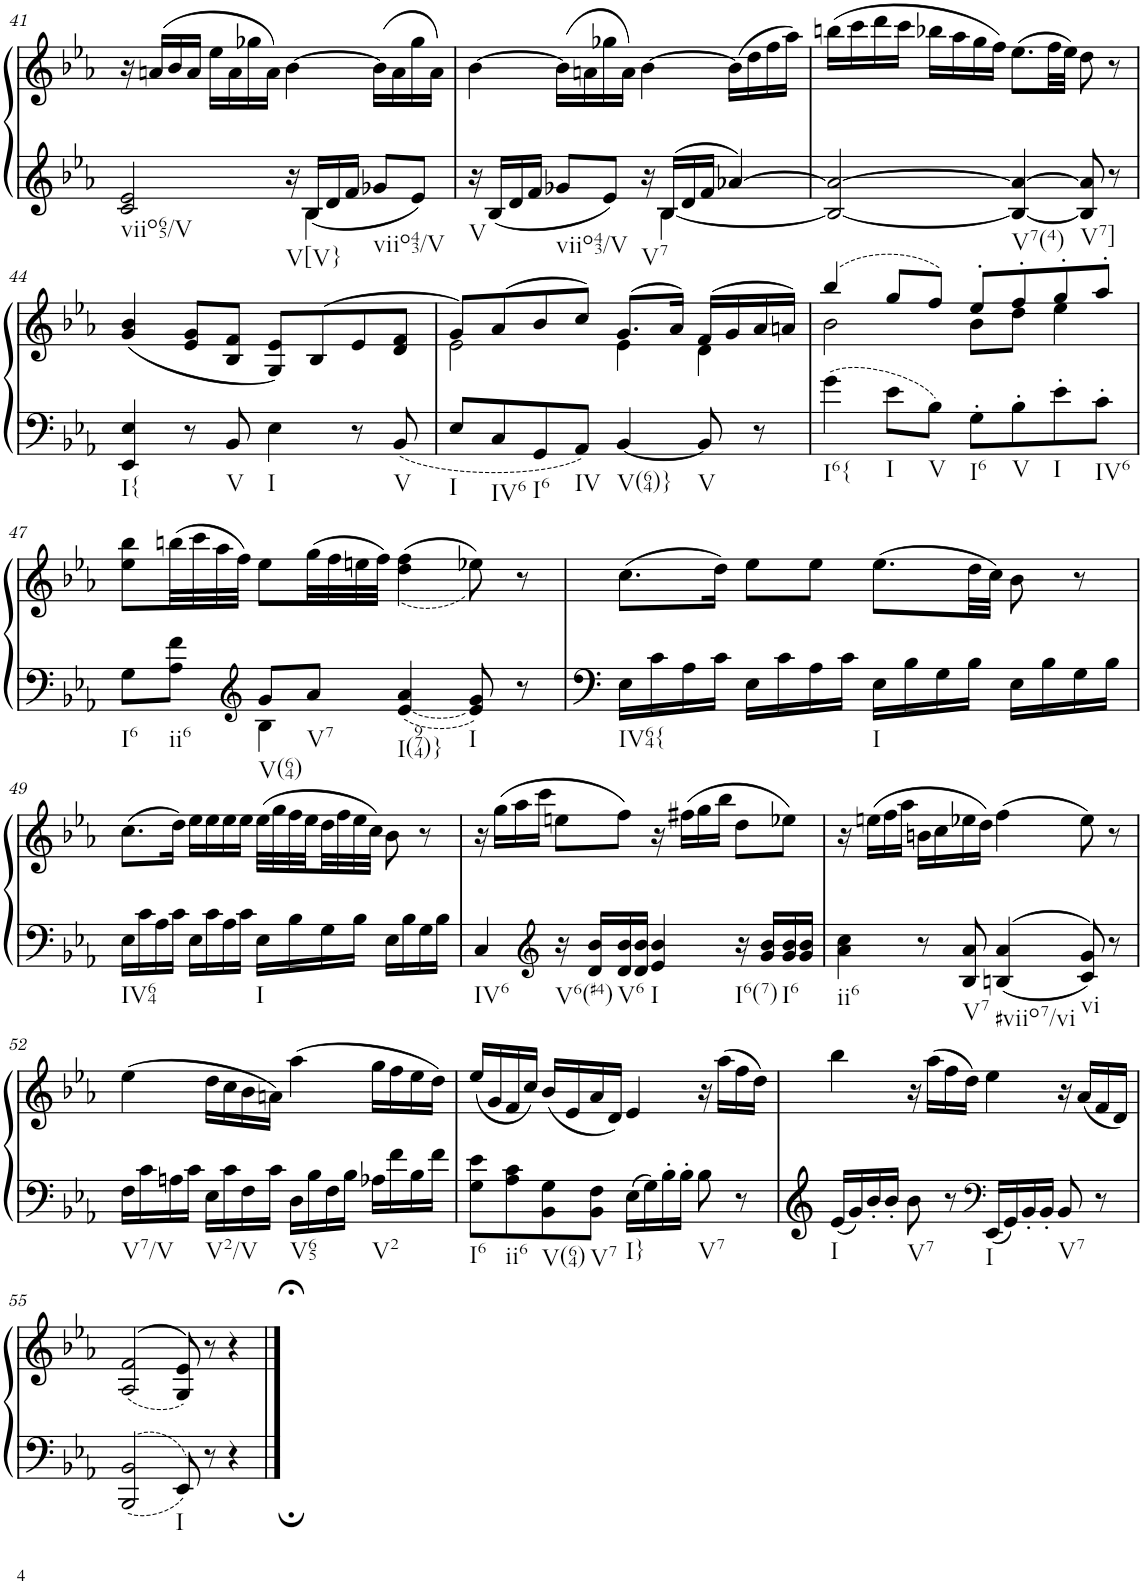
**kern	**kern
*part1	*part1
*staff2	*staff1
*I"Piano, Piano right	*
*I'Pno.	*
!!LO:PB:g=z
*clefF4	*clefG2
*k[b-e-a-]	*k[b-e-a-]
*M4/4	*M4/4
=41	=41
*^	*
!LO:TX:b:t=viio65/V	!	!
2c/ 2e-/	16ryy	16r
*v	*v	*
.	(16an/LL
.	16b-/
.	16a/JJ
.	16ee-\LL
.	16a\
.	16gg-X\
.	16a\JJ)
!LO:TX:b:t=V[V}	!
16r	[4b-\
*^	*
16B-/LL	4B-\	.
16d/	.	.
16f/JJ	.	.
!LO:TX:b:t=viio43/V	!	!
8g-X/L	.	(16b-\LL]
.	8.ryy	16a\
8e-/J	.	16gg-\
.	.	16a\JJ)
=42	=42	=42
!LO:TX:b:t=V	!	!
16r	16ryy	[4b-\
*v	*v	*
16B-/LL	.
16d/	.
16f/JJ	.
!LO:TX:b:t=viio43/V	!
8g-X/L	(16b-\LL]
.	16an\
8e-/J	16gg-X\
.	16a\JJ)
!LO:TX:b:t=V7	!
16r	[4b-\
*^	*
16B-/LL	[4B-\	.
16d/	.	.
16f/JJ	.	.
[4a-X/	.	(16b-\LL]
.	8.ryy	16dd\
.	.	16ff\
.	.	16aa-\JJ)
*v	*v	*
=43	=43
2B-/_ 2a-/_	(16bbn\LL
.	16ccc\
.	16ddd\
.	16ccc\JJ
.	16bb-X\LL
.	16aa-\
.	16gg\
.	16ff\JJ)
!LO:TX:b:t=V7(4)	!
4B-/_ 4a-/_	(8.ee-\L
.	32ff\LL
.	32ee-\JJJ)
!LO:TX:b:t=V7]	!
8B-/] 8a-/]	8dd\
8r	8r
!!LO:LB:g=z
=44	=44
!LO:TX:b:t=I{	!
4EE-/ 4E-/	(<4g/ 4b-/
8r	8e-/ 8g/L
!LO:TX:b:t=V	!
8BB-/	8B-/ 8f/J
!LO:TX:b:t=I	!
4E-\	8G/ 8e-/L)
.	(>8B-/
8r	8e-/
!LO:TX:b:t=V	!
8BB-/	8d/ 8f/J
=45	=45
*	*^
!LO:TX:b:t=I	!	!
8E-/L	8g/L)	2e-\
!LO:TX:b:t=IV6	!	!
8C/	(8a-/	.
!LO:TX:b:t=I6	!	!
8GG/	8b-/	.
!LO:TX:b:t=IV	!	!
8AA-/J	8cc/J)	.
!LO:TX:b:t=V(64)}	!	!
[4BB-/	(8.g/L	4e-\
.	16a-/Jk)	.
!LO:TX:b:t=V	!	!
8BB-/]	(16f/LL	4d\
.	16g/	.
8r	16a-/	.
.	16an/JJ)	.
=46	=46	=46
!LO:TX:b:t=I6{	!	!
4g\	(4bb-/	2b-\
!LO:TX:b:t=I	!	!
8e-\L	8gg/L	.
!LO:TX:b:t=V	!	!
8B-\J	8ff/J)	.
!LO:TX:b:t=I6	!	!
8G'\L	8ee-'/L	8b-\L
!LO:TX:b:t=V	!	!
8B-'\	8ff'/	8dd\J
!LO:TX:b:t=I	!	!
8e-'\	8gg'/	4ee-\
!LO:TX:b:t=IV6	!	!
8c'\J	8aa-'/J	.
*	*v	*v
!!LO:LB:g=z
=47	=47
*^	*
!LO:TX:b:t=I6	!	!
8G\L	4ryy	8ee-\ 8bb-\L
!LO:TX:b:t=ii6	!	!
8A-\ 8f\J	.	(32bbn\LL
.	.	32ccc\
.	.	32aa-\
.	.	32ff\JJJ)
*clefG2	*	*
!LO:TX:b:t=V(64)	!	!
8g/L	4B-\	8ee-\L
!LO:TX:b:t=V7	!	!
8a-/J	.	(32gg\LL
.	.	32ff\
.	.	32een\
.	.	32ff\JJJ)
!LO:TX:b:t=I(974)}	!	!
!LO:T:n=1:dash	!	!
[<4e-/ 4a-/	2ryy	((<4dd\ 4ff\
!LO:TX:b:t=I	!	!
8e-/] 8g/	.	8ee-X\))
8r	.	8r
*v	*v	*
=48	=48
!LO:TX:b:t=IV64{	!
16E-\LL	(8.cc\L
16c\	.
16A-\	.
16c\JJ	16dd\Jk)
16E-\LL	8ee-\L
16c\	.
16A-\	8ee-\J
16c\JJ	.
!LO:TX:b:t=I	!
16E-\LL	(8.ee-\L
16B-\	.
16G\	.
16B-\JJ	32dd\LL
.	32cc\JJJ)
16E-\LL	8b-\
16B-\	.
16G\	8r
16B-\JJ	.
!!LO:LB:g=z
=49	=49
!LO:TX:b:t=IV64	!
16E-\LL	(8.cc\L
16c\	.
16A-\	.
16c\JJ	16dd\Jk)
16E-\LL	16ee-\LL
16c\	16ee-\
16A-\	16ee-\
16c\JJ	16ee-\JJ
!LO:TX:b:t=I	!
16E-\LL	(32ee-\LLL
.	32gg\
16B-\	32ff\
.	32ee-\
16G\	32dd\
.	32ff\
16B-\JJ	32ee-\
.	32cc\JJJ)
16E-\LL	8b-\
16B-\	.
16G\	8r
16B-\JJ	.
=50	=50
!LO:TX:b:t=IV6	!
4C/	16r
.	(16gg\LL
.	16aa-\
.	16ccc\JJ
*clefG2	*
!LO:TX:b:t=V6(#4)	!
16r	8een\L
16d/ 16b-/LL	.
!LO:TX:b:t=V6	!
16d/ 16b-/	8ff\J)
16d/ 16b-/JJ	.
!LO:TX:b:t=I	!
4e-/ 4b-/	16r
.	(16ff#X\LL
.	16gg\
.	16bb-\JJ
!LO:TX:b:t=I6(7)	!
16r	8dd\L
16g/ 16b-/LL	.
!LO:TX:b:t=I6	!
16g/ 16b-/	8ee-X\J)
16g/ 16b-/JJ	.
=51	=51
!LO:TX:b:t=ii6	!
4a-\ 4cc\	16r
.	(16een\LL
.	16ff\
.	16aa-\JJ
8r	16bn\LL
.	16cc\
!LO:TX:b:t=V7	!
8B-/ 8a-/	16ee-X\
.	16dd\JJ)
!LO:TX:b:t=#viio7/vi	!
4Bn/ 4a-/	(4ff\
!LO:TX:b:t=vi	!
8c/ 8g/	8ee-\)
8r	8r
!!LO:LB:g=z
=52	=52
!LO:TX:b:t=V7/V	!
16F\LL	(4ee-\
16c\	.
16An\	.
16c\JJ	.
!LO:TX:b:t=V2/V	!
16E-\LL	16dd\LL
16c\	16cc\
16F\	16b-\
16c\JJ	16an\JJ)
!LO:TX:b:t=V65	!
16D\LL	(4aa-\
16B-\	.
16F\	.
16B-\JJ	.
!LO:TX:b:t=V2	!
16A-X\LL	16gg\LL
16f\	16ff\
16B-\	16ee-\
16f\JJ	16dd\JJ)
=53	=53
!LO:TX:b:t=I6	!
8G\ 8e-\L	(16ee-/LL
.	16g/
!LO:TX:b:t=ii6	!
8A-\ 8c\	16f/
.	16cc/JJ)
!LO:TX:b:t=V(64)	!
8BB-\ 8G\	(16b-/LL
.	16e-/
!LO:TX:b:t=V7	!
8BB-\ 8F\J	16a-/
.	16d/JJ)
!LO:TX:b:t=I}	!
16E-\LL	4e-/
16G\	.
16B-'\	.
16B-'\JJ	.
!LO:TX:b:t=V7	!
8B-\	16r
.	(16aa-\LL
8r	16ff\
.	16dd\JJ)
=54	=54
!LO:TX:b:t=I	!
16e-/LL	4bb-\
16g/	.
16b-'/	.
16b-'/JJ	.
!LO:TX:b:t=V7	!
8b-\	16r
.	(16aa-\LL
8r	16ff\
.	16dd\JJ)
*clefF4	*
!LO:TX:b:t=I	!
16EE-/LL	4ee-\
16GG/	.
16BB-'/	.
16BB-'/JJ	.
!LO:TX:b:t=V7	!
8BB-/	16r
.	(16a-/LL
8r	16f/
.	16d/JJ)
!!LO:LB:g=z
=55	=55
2BBB-/ 2BB-/	(>(2A-/ 2f/
!LO:TX:b:t=I	!
8EE-/	8G/ 8e-/))
8r	8r
4r;	4r;<
==	==
*-	*-
